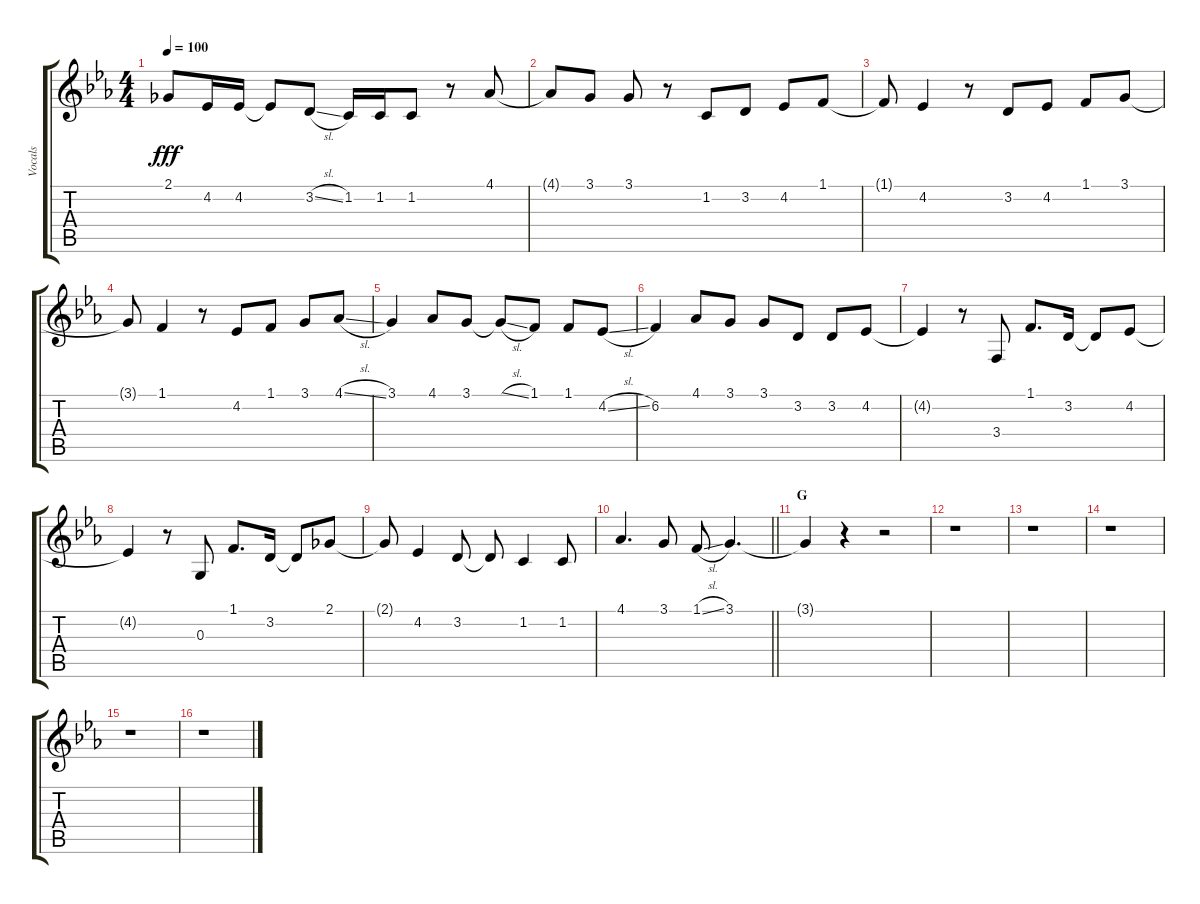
\track ("Vocals" "Vocals") {instrument voiceoohs}
\staff {score tabs}
\tuning (E4 B3 G3 D3 A2 E2) {hide}
\ts (4 4)
\tempo 100
\clef g2
\ks eb
2.1.8{dy fff} 4.2.16 4.2.16 4.2{t}.8 3.2{sl}.8 1.2.16 1.2.16 1.2.8 r.8 4.1.8 |
4.1{t}.8 3.1.8 3.1.8 r.8 1.2.8 3.2.8 4.2.8 1.1.8 |
1.1{t}.8 4.2.4 r.8 3.2.8 4.2.8 1.1.8 3.1.8 |
3.1{t}.8 1.1.4 r.8 4.2.8 1.1.8 3.1.8 4.1{sl}.8 |
3.1.4 4.1.8 3.1.8 3.1{sl t}.8 1.1.8 1.1.8 4.2{sl}.8 |
6.2.4 4.1.8 3.1.8 3.1.8 3.2.8 3.2.8 4.2.8 |
4.2{t}.4 r.8 3.4.8 1.1.8{d} 3.2.16 3.2{t}.8 4.2.8 |
4.2{t}.4 r.8 0.3.8 1.1.8{d} 3.2.16 3.2{t}.8 2.1.8 |
2.1{t}.8 4.2.4 3.2.8 3.2{t}.8 1.2.4 1.2.8 |
\barLineRight lightlight
4.1.4{d} 3.1.8 1.1{sl}.8 3.1.4{d} |
\section ("" "G")
3.1{t}.4 r.4 r.2 |
r.1 |
r.1 |
r.1 |
r.1 |
r.1
